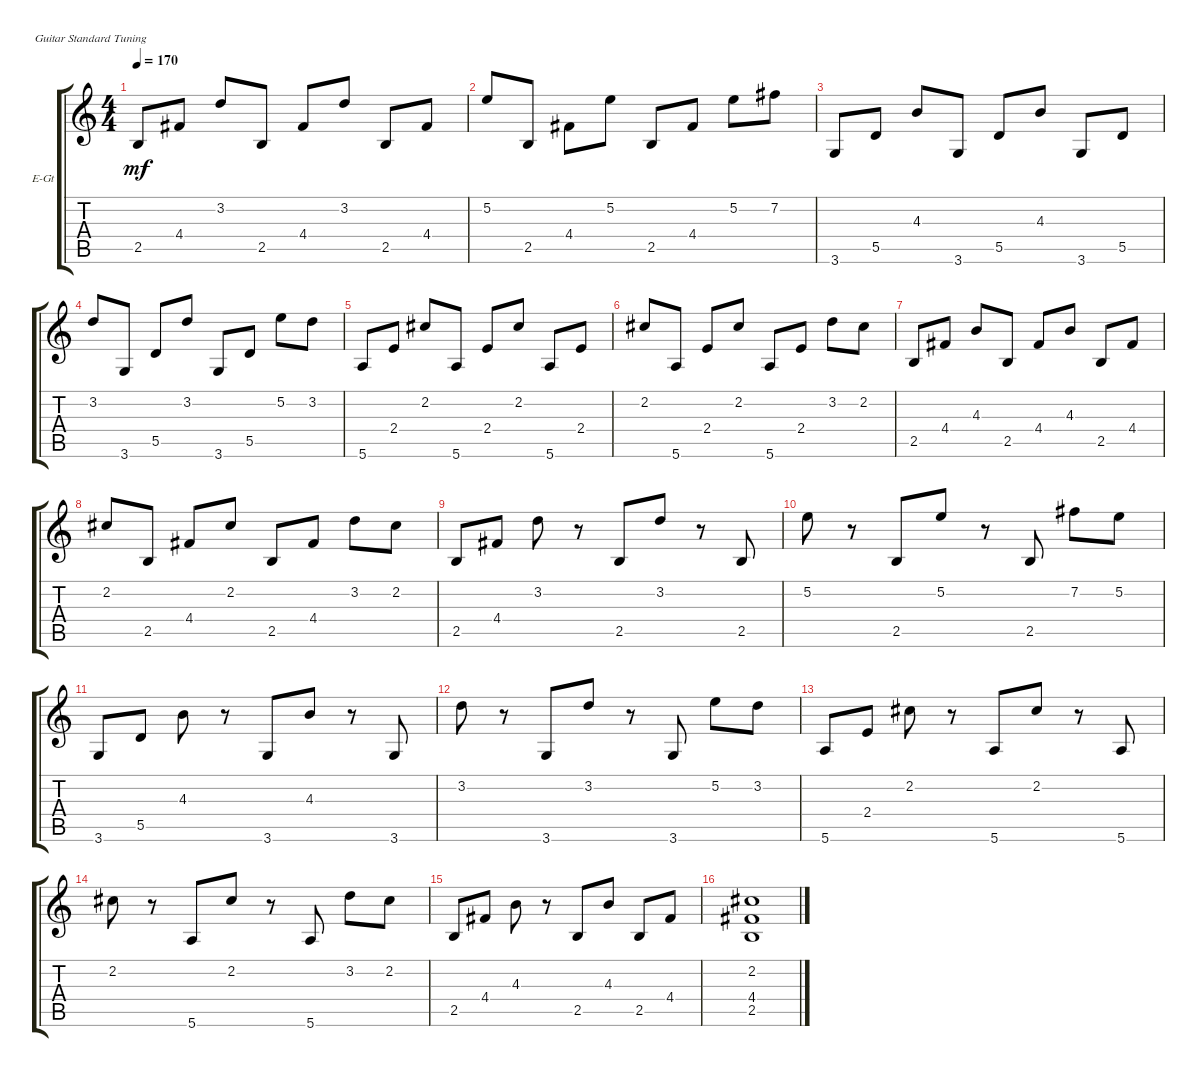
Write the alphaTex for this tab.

\defaultSystemsLayout 4
\bracketExtendMode groupsimilarinstruments
\firstSystemTrackNameOrientation horizontal
\otherSystemsTrackNameOrientation horizontal
\track ("Electric Guitar" "E-Gt") {instrument distortionguitar}
\staff {score tabs}
\tuning (E4 B3 G3 D3 A2 E2)
\ts (4 4)
\tempo 170
\clef g2
\ks c
2.5.8{dy mf} 4.4.8 3.2.8 2.5.8 4.4.8 3.2.8 2.5.8 4.4.8 |
5.2.8 2.5.8 4.4.8 5.2.8 2.5.8 4.4.8 5.2.8 7.2.8 |
3.6.8 5.5.8 4.3.8 3.6.8 5.5.8 4.3.8 3.6.8 5.5.8 |
3.2.8 3.6.8 5.5.8 3.2.8 3.6.8 5.5.8 5.2.8 3.2.8 |
5.6.8 2.4.8 2.2.8 5.6.8 2.4.8 2.2.8 5.6.8 2.4.8 |
2.2.8 5.6.8 2.4.8 2.2.8 5.6.8 2.4.8 3.2.8 2.2.8 |
2.5.8 4.4.8 4.3.8 2.5.8 4.4.8 4.3.8 2.5.8 4.4.8 |
2.2.8 2.5.8 4.4.8 2.2.8 2.5.8 4.4.8 3.2.8 2.2.8 |
2.5.8 4.4.8 3.2.8 r.8 2.5.8 3.2.8 r.8 2.5.8 |
5.2.8 r.8 2.5.8 5.2.8 r.8 2.5.8 7.2.8 5.2.8 |
3.6.8 5.5.8 4.3.8 r.8 3.6.8 4.3.8 r.8 3.6.8 |
3.2.8 r.8 3.6.8 3.2.8 r.8 3.6.8 5.2.8 3.2.8 |
5.6.8 2.4.8 2.2.8 r.8 5.6.8 2.2.8 r.8 5.6.8 |
2.2.8 r.8 5.6.8 2.2.8 r.8 5.6.8 3.2.8 2.2.8 |
2.5.8 4.4.8 4.3.8 r.8 2.5.8 4.3.8 2.5.8 4.4.8 |
(2.5 4.4 2.2).1
